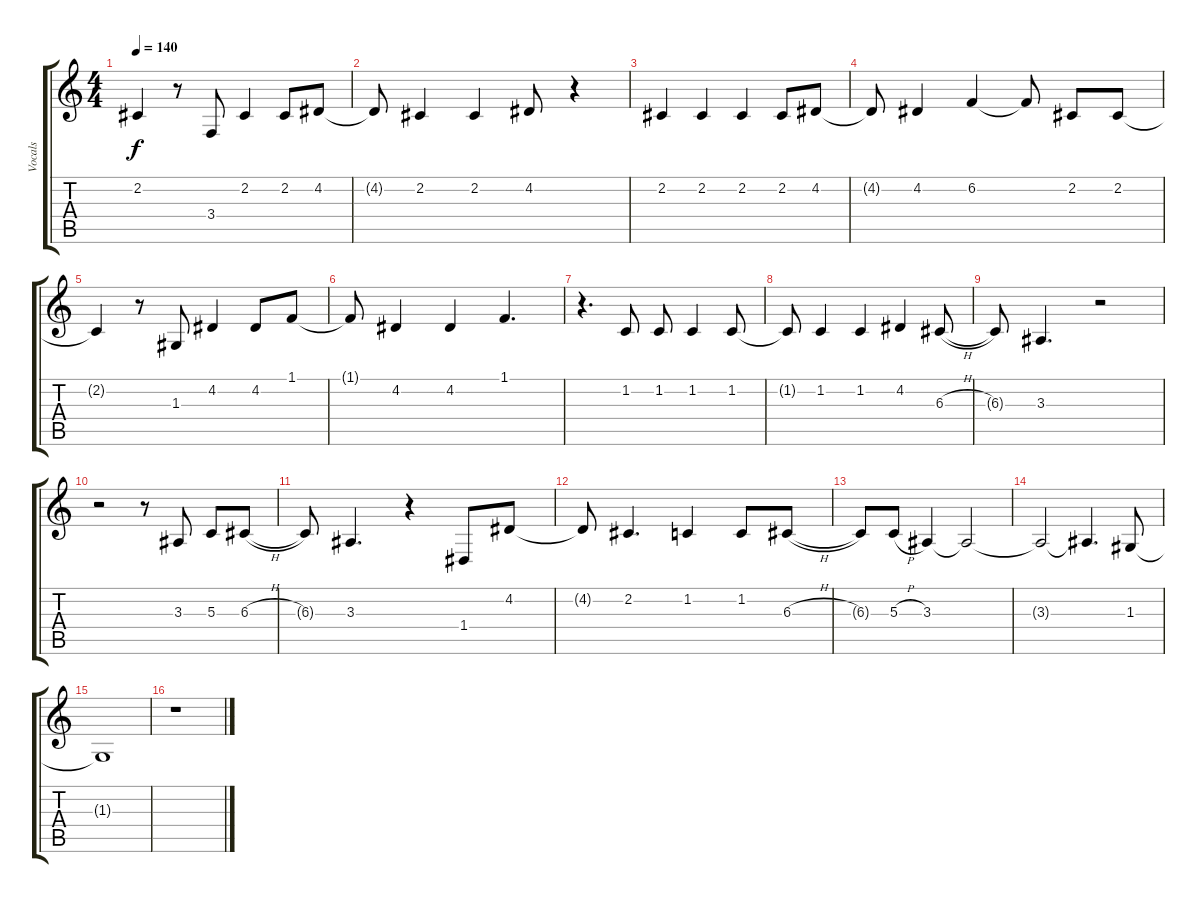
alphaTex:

\track ("Vocals" "Vocals") {instrument lead2sawtooth}
\staff {score tabs}
\tuning (E4 B3 G3 D3 A2 E2) {hide}
\ts (4 4)
\tempo 140
\clef g2
\ks c
2.2{t}.4{dy f} r.8 3.4.8 2.2.4 2.2.8 4.2.8 |
4.2{t}.8 2.2.4 2.2.4 4.2.8 r.4 |
2.2.4 2.2.4 2.2.4 2.2.8 4.2.8 |
4.2{t}.8 4.2.4 6.2.4 6.2{t}.8 2.2.8 2.2.8 |
2.2{t}.4 r.8 1.3.8 4.2.4 4.2.8 1.1.8 |
1.1{t}.8 4.2.4 4.2.4 1.1.4{d} |
r.4{d} 1.2.8 1.2.8 1.2.4 1.2.8 |
1.2{t}.8 1.2.4 1.2.4 4.2.4 6.3{h}.8 |
6.3{t}.8 3.3.4{d} r.2 |
r.2 r.8 3.3.8 5.3.8 6.3{h}.8 |
6.3{t}.8 3.3.4{d} r.4 1.4.8 4.2.8 |
4.2{t}.8 2.2.4{d} 1.2.4 1.2.8 6.3{h}.8 |
6.3{t}.8 5.3{h}.8 3.3.4 3.3{t}.2 |
3.3{t}.2 3.3{t}.4{d} 1.3.8 |
1.3{t}.1 |
r.1
